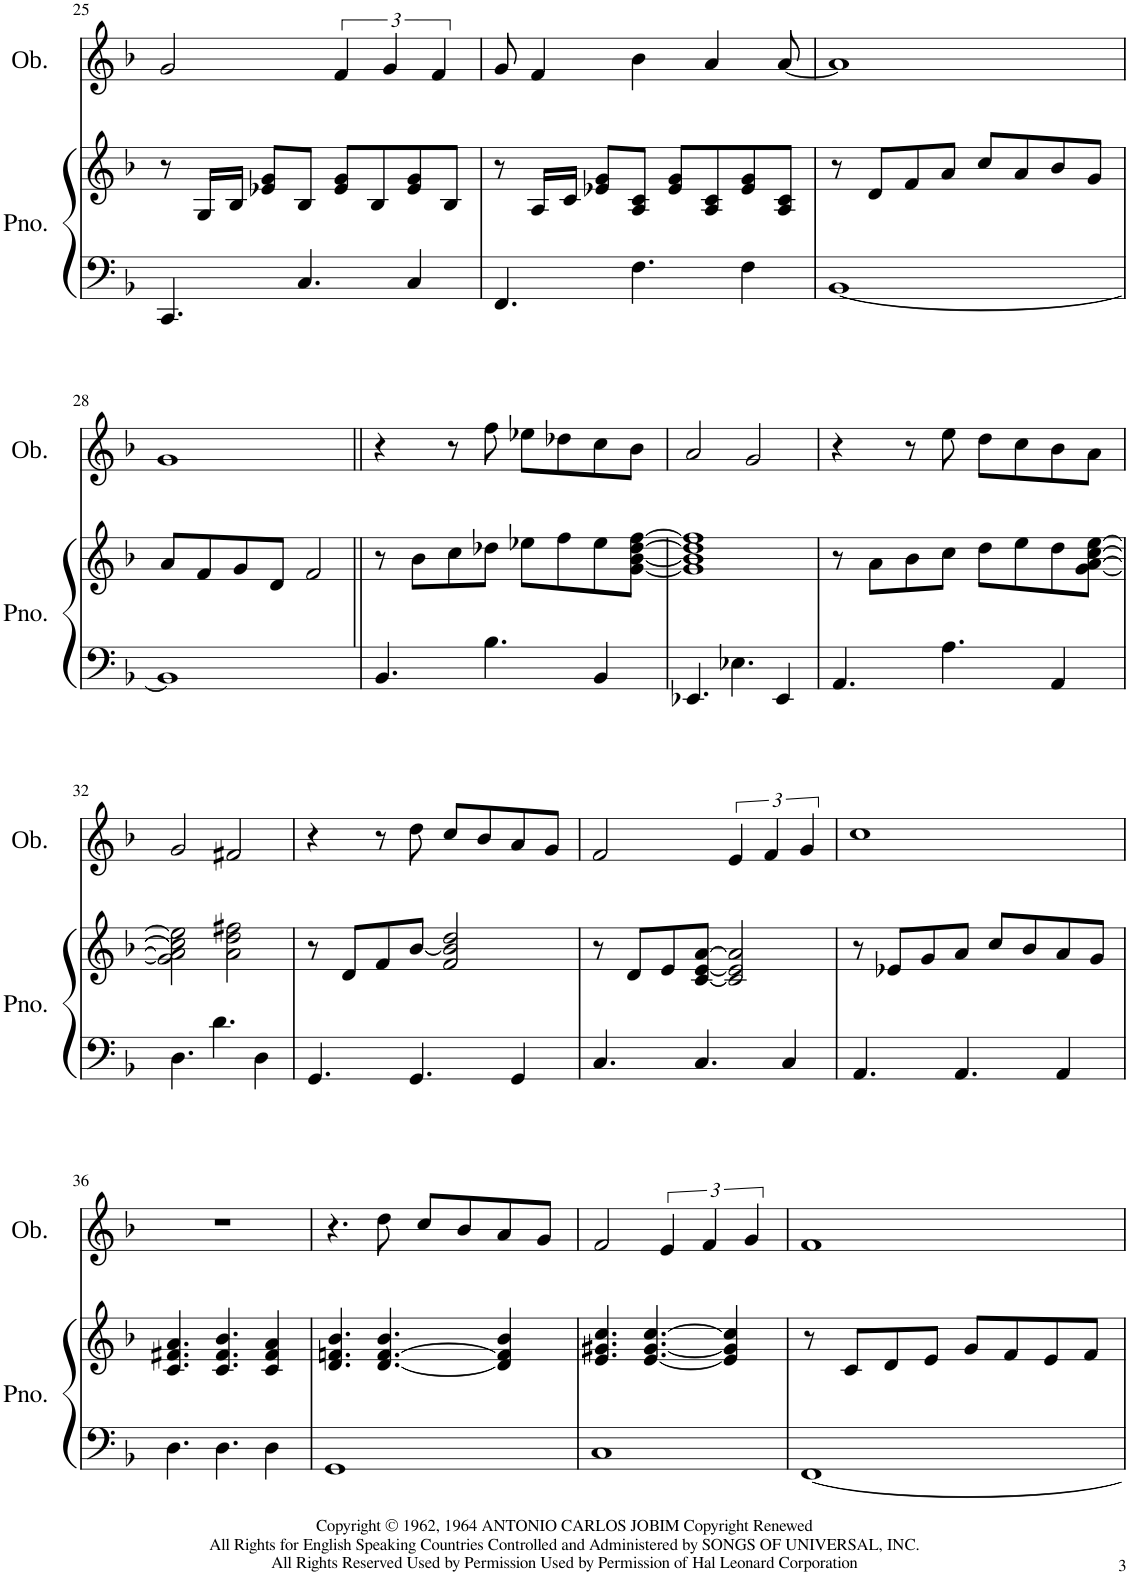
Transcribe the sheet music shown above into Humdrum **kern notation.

**kern	**kern	**kern
*part2	*part2	*part1
*staff3	*staff2	*staff1
*I"Piano	*	*I"Oboe
*I'Pno.	*	*I'Ob.
!!LO:PB:g=z
*clefF4	*clefG2	*clefG2
*k[b-]	*k[b-]	*k[b-]
*M4/4	*M4/4	*M4/4
=25	=25	=25
4.CC/	8r	2g/
.	16G/LL	.
.	16B-/JJ	.
.	8e-X/ 8g/L	.
4.C/	8B-/J	.
.	8e-/ 8g/L	6f/
.	8B-/	.
.	.	6g/
4C/	8e-/ 8g/	.
.	.	6f/
.	8B-/J	.
=26	=26	=26
4.FF/	8r	8g/
.	16A/LL	4f/
.	16c/JJ	.
.	8e-X/ 8g/L	.
4.F\	8A/ 8c/J	4b-\
.	8e-/ 8g/L	.
.	8A/ 8c/	4a/
4F\	8e-/ 8g/	.
.	8A/ 8c/J	[8a/
=27	=27	=27
[1BB-	8r	1a]
.	8d/L	.
.	8f/	.
.	8a/J	.
.	8cc/L	.
.	8a/	.
.	8b-/	.
.	8g/J	.
!!LO:LB:g=z
=28	=28	=28
1BB-]	8a/L	1g
.	8f/	.
.	8g/	.
.	8d/J	.
.	2f/	.
=29||	=29||	=29||
4.BB-/	8r	4r
.	8b-\L	.
.	8cc\	8r
4.B-\	8dd-X\J	8ff\
.	8ee-X\L	8ee-X\L
.	8ff\	8dd-X\
4BB-/	8ee-\	8cc\
.	[8g\ [8b-\ [8dd-\ [8ff\J	8b-\J
=30	=30	=30
4.EE-X/	1g] 1b-] 1dd-] 1ff]	2a/
4.E-X\	.	.
.	.	2g/
4EE-/	.	.
=31	=31	=31
4.AA/	8r	4r
.	8a\L	.
.	8b-\	8r
4.A\	8cc\J	8ee\
.	8dd\L	8dd\L
.	8ee\	8cc\
4AA/	8dd\	8b-\
.	[8g\ [8a\ [8cc\ [8ee\J	8a\J
!!LO:LB:g=z
=32	=32	=32
4.D\	2g\] 2a\] 2cc\] 2ee\]	2g/
4.d\	.	.
.	2a\ 2dd\ 2ff#X\	2f#X/
4D\	.	.
=33	=33	=33
4.GG/	8r	4r
.	8d/L	.
.	8f/	8r
4.GG/	[8b-/J	8dd\
.	2f/ 2b-/] 2dd/	8cc/L
.	.	8b-/
4GG/	.	8a/
.	.	8g/J
=34	=34	=34
4.C/	8r	2f/
.	8d/L	.
.	8e/	.
4.C/	[8c/ [8e/ [8a/J	.
.	2c/] 2e/] 2a/]	6e/
.	.	6f/
4C/	.	.
.	.	6g/
=35	=35	=35
4.AA/	8r	1cc
.	8e-X/L	.
.	8g/	.
4.AA/	8a/J	.
.	8cc/L	.
.	8b-/	.
4AA/	8a/	.
.	8g/J	.
!!LO:LB:g=z
=36	=36	=36
4.D\	4.c/ 4.f#X/ 4.a/	1r
4.D\	4.c/ 4.f#/ 4.b-/	.
4D\	4c/ 4f#/ 4a/	.
=37	=37	=37
1GG	4.d/ 4.fn/ 4.b-/	4.r
.	[4.d/ [4.f/ 4.b-/	8dd\
.	.	8cc/L
.	.	8b-/
.	4d/] 4f/] 4b-/	8a/
.	.	8g/J
=38	=38	=38
1C	4.e/ 4.g#X/ 4.cc/	2f/
.	[4.e/ [4.g#/ [4.cc/	.
.	.	6e/
.	.	6f/
.	4e/] 4g#/] 4cc/]	.
.	.	6g/
=39	=39	=39
[1FF	8r	1f
.	8c/L	.
.	8d/	.
.	8e/J	.
.	8g/L	.
.	8f/	.
.	8e/	.
.	8f/J	.
=	=	=
*-	*-	*-
